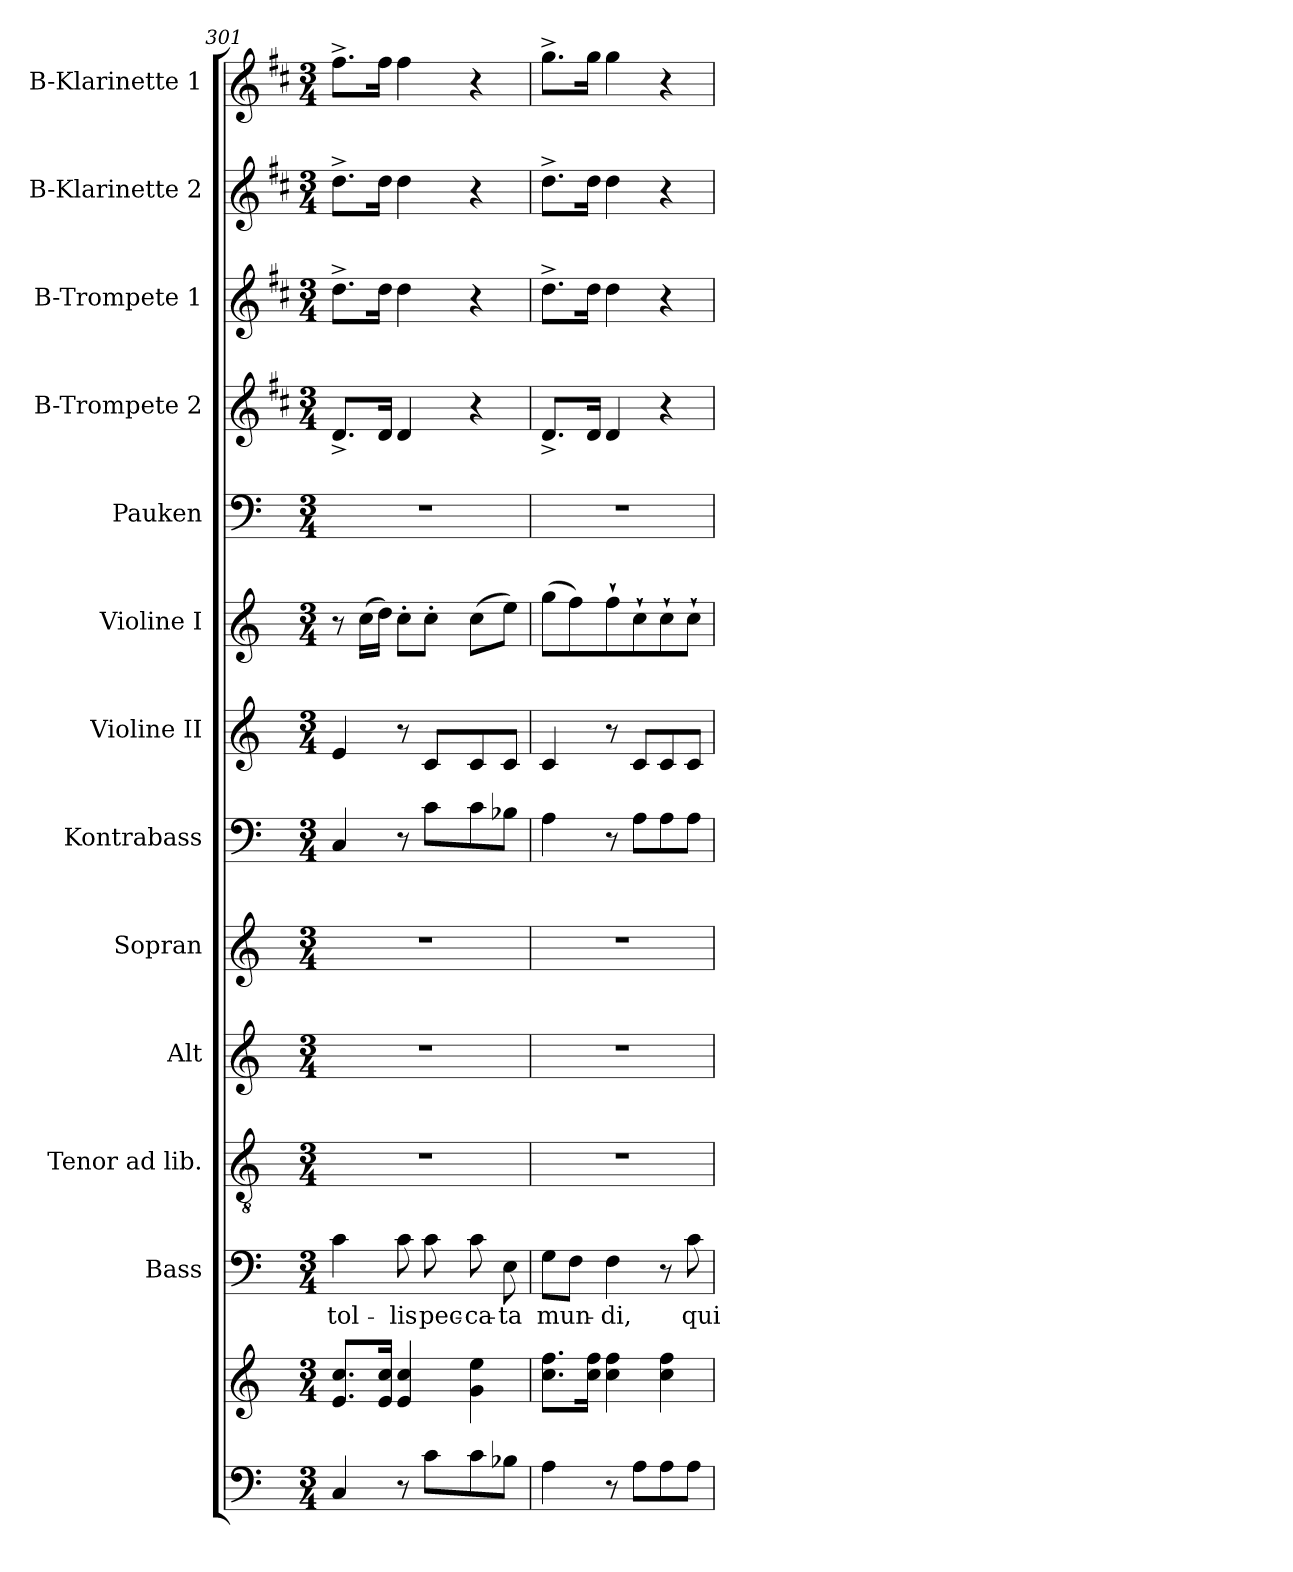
**kern	**kern	**kern	**text	**kern	**kern	**kern	**kern	**kern	**kern	**kern	**kern	**kern	**kern	**kern
*part13	*part13	*part12	*part12	*part11	*part10	*part9	*part8	*part7	*part6	*part5	*part4	*part3	*part2	*part1
*staff14	*staff13	*staff12	*staff12	*staff11	*staff10	*staff9	*staff8	*staff7	*staff6	*staff5	*staff4	*staff3	*staff2	*staff1
*	*	*I"Bass	*	*I"Tenor ad lib.	*I"Alt	*I"Sopran	*I"Kontrabass	*I"Violine II	*I"Violine I	*I"Pauken	*I"B-Trompete 2	*I"B-Trompete 1	*I"B-Klarinette 2	*I"B-Klarinette 1
*	*	*I'B.	*	*I'T.	*I'A.	*I'S.	*I'Kb.	*I'Vl. II	*I'Vl. I	*I'Pk.	*I'Trp. 2	*I'Trp. 1	*I'B Kl. 2	*I'B Kl. 1
*clefF4	*clefG2	*clefF4	*	*clefGv2	*clefG2	*clefG2	*clefF4	*clefG2	*clefG2	*clefF4	*clefG2	*clefG2	*clefG2	*clefG2
*	*	*	*	*	*	*	*ITrd7c12	*	*	*	*ITrd1c2	*ITrd1c2	*ITrd1c2	*ITrd1c2
*k[]	*k[]	*k[]	*	*k[]	*k[]	*k[]	*k[]	*k[]	*k[]	*k[]	*k[]	*k[]	*k[]	*k[]
*C:	*C:	*C:	*	*C:	*C:	*C:	*C:	*C:	*C:	*C:	*C:	*C:	*C:	*C:
*M3/4	*M3/4	*M3/4	*	*M3/4	*M3/4	*M3/4	*M3/4	*M3/4	*M3/4	*M3/4	*M3/4	*M3/4	*M3/4	*M3/4
=301	=301	=301	=301	=301	=301	=301	=301	=301	=301	=301	=301	=301	=301	=301
!	!	!	!LO:LY:b	!	!	!	!	!	!	!	!	!	!	!
4C/	8.e/ 8.cc/L	4c\	tol-	2.r	2.r	2.r	4CC/	4e/	8r	2.r	8.c^</L	8.cc^>\L	8.cc^>\L	8.ee^>\L
.	.	.	.	.	.	.	.	.	(>16cc\LL	.	.	.	.	.
.	16e/ 16cc/Jk	.	.	.	.	.	.	.	16dd\JJ)	.	16c/Jk	16cc\Jk	16cc\Jk	16ee\Jk
!	!	!	!LO:LY:b	!	!	!	!	!	!	!	!	!	!	!
8r	4e/ 4cc/	8c\	-lis	.	.	.	8r	8r	8cc'>\L	.	4c/	4cc\	4cc\	4ee\
!	!	!	!LO:LY:b	!	!	!	!	!	!	!	!	!	!	!
8c\L	.	8c\	pec-	.	.	.	8C\L	8c/L	8cc'>\J	.	.	.	.	.
!	!	!	!LO:LY:b	!	!	!	!	!	!	!	!	!	!	!
8c\	4g\ 4ee\	8c\	-ca-	.	.	.	8C\	8c/	(>8cc\L	.	4r	4r	4r	4r
!	!	!	!LO:LY:b	!	!	!	!	!	!	!	!	!	!	!
8B-X\J	.	8E\	-ta	.	.	.	8BB-X\J	8c/J	8ee\J)	.	.	.	.	.
=302	=302	=302	=302	=302	=302	=302	=302	=302	=302	=302	=302	=302	=302	=302
!	!	!	!LO:LY:b	!	!	!	!	!	!	!	!	!	!	!
4A\	8.cc\ 8.ff\L	8G\L	mun-	2.r	2.r	2.r	4AA\	4c/	(>8gg\L	2.r	8.c^</L	8.cc^>\L	8.cc^>\L	8.ff^>\L
.	.	8F\J	.	.	.	.	.	.	8ff\)	.	.	.	.	.
.	16cc\ 16ff\Jk	.	.	.	.	.	.	.	.	.	16c/Jk	16cc\Jk	16cc\Jk	16ff\Jk
!	!	!	!LO:LY:b	!	!	!	!	!	!	!	!	!	!	!
8r	4cc\ 4ff\	4F\	-di,	.	.	.	8r	8r	8ff`>\	.	4c/	4cc\	4cc\	4ff\
8A\L	.	.	.	.	.	.	8AA\L	8c/L	8cc`>\	.	.	.	.	.
8A\	4cc\ 4ff\	8r	.	.	.	.	8AA\	8c/	8cc`>\	.	4r	4r	4r	4r
!	!	!	!LO:LY:b	!	!	!	!	!	!	!	!	!	!	!
8A\J	.	8c\	qui	.	.	.	8AA\J	8c/J	8cc`>\J	.	.	.	.	.
=	=	=	=	=	=	=	=	=	=	=	=	=	=	=
*-	*-	*-	*-	*-	*-	*-	*-	*-	*-	*-	*-	*-	*-	*-
